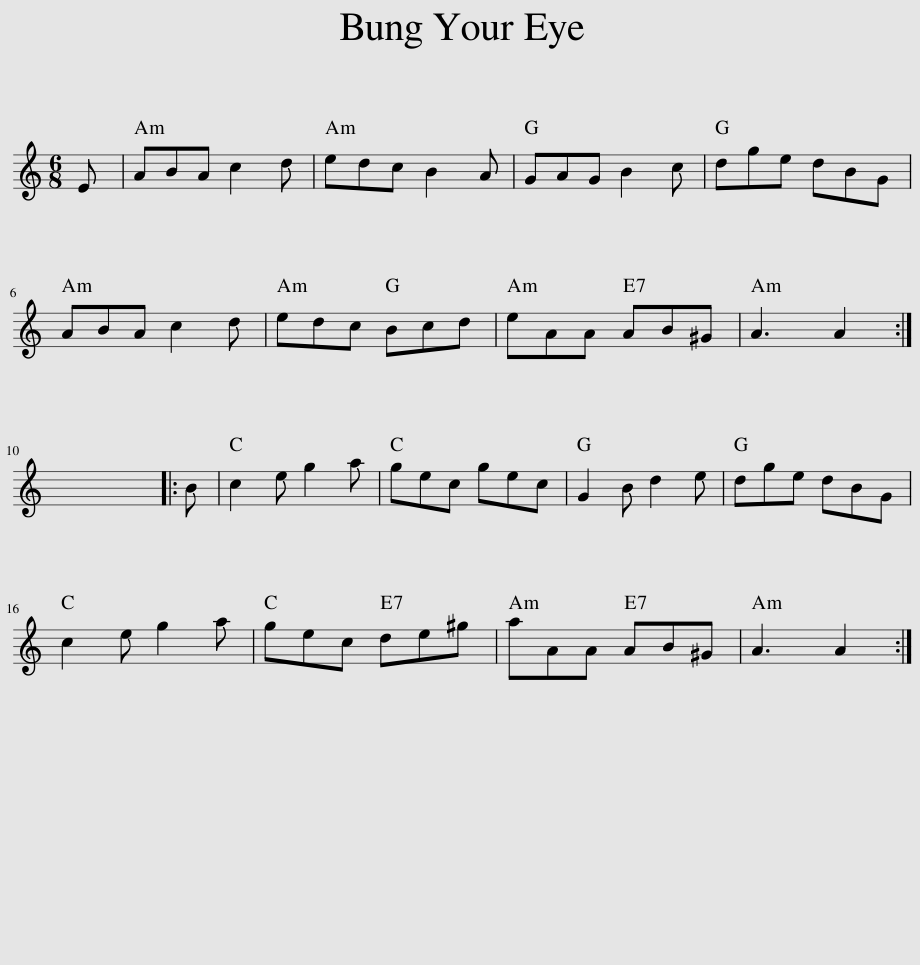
X:1
L:1/8
M:6/8
I:linebreak $
K:C
V:1 treble
V:1
 E | ABA c2 d | edc B2 A | GAG B2 c | dge dBG |$ %5
 ABA c2 d | edc Bcd | eAA AB^G | A3 A2 :|$ x6 |: %10
 B | c2 e g2 a | gec gec | G2 B d2 e | dge dBG |$ %15
 c2 e g2 a | gec de^g | aAA AB^G | A3 A2 :| %19
